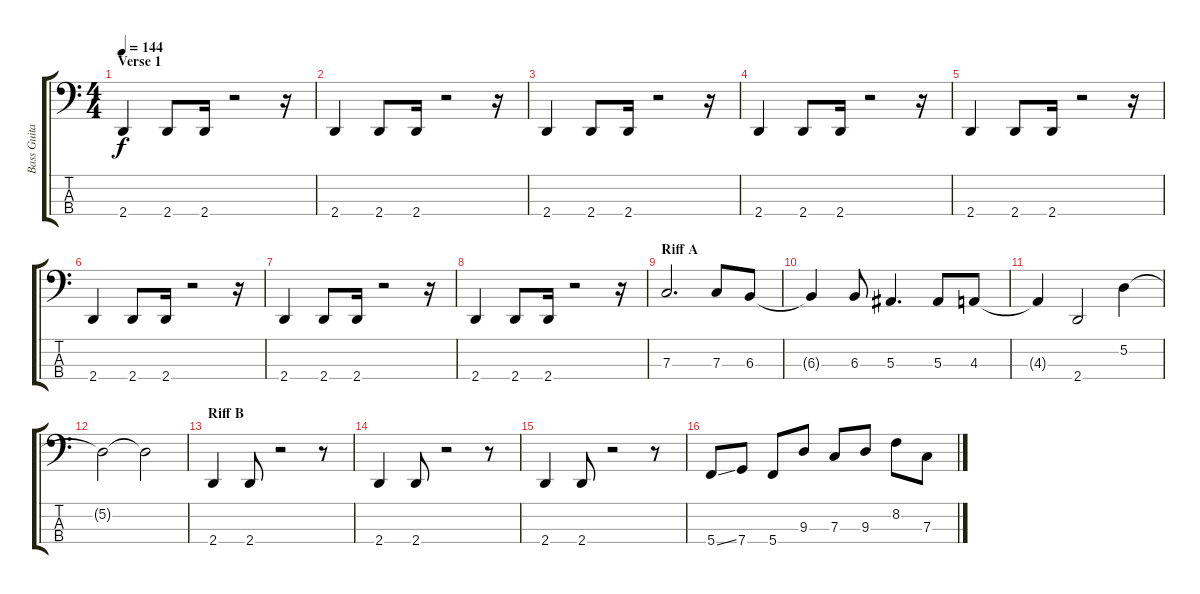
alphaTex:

\track ("Bass Guitar" "Bass Guita") {instrument slapbass1}
\staff {score tabs}
\tuning (D2 A1 F1 C1) {hide}
\ts (4 4)
\section ("" "Verse 1")
\tempo 144
\clef f4
\ks c
2.4.4{dy f} 2.4.8 2.4.16 r.2 r.16 |
2.4.4 2.4.8 2.4.16 r.2 r.16 |
2.4.4 2.4.8 2.4.16 r.2 r.16 |
2.4.4 2.4.8 2.4.16 r.2 r.16 |
2.4.4 2.4.8 2.4.16 r.2 r.16 |
2.4.4 2.4.8 2.4.16 r.2 r.16 |
2.4.4 2.4.8 2.4.16 r.2 r.16 |
2.4.4 2.4.8 2.4.16 r.2 r.16 |
\section ("" "Riff A")
7.3.2{d} 7.3.8 6.3.8 |
6.3{t}.4 6.3.8 5.3.4{d} 5.3.8 4.3.8 |
4.3{t}.4 2.4.2 5.2.4 |
5.2{t}.2 5.2{t}.2 |
\section ("" "Riff B")
2.4.4 2.4.8 r.2 r.8 |
2.4.4 2.4.8 r.2 r.8 |
2.4.4 2.4.8 r.2 r.8 |
5.4{ss}.8 7.4.8 5.4.8 9.3.8 7.3.8 9.3.8 8.2.8 7.3.8
